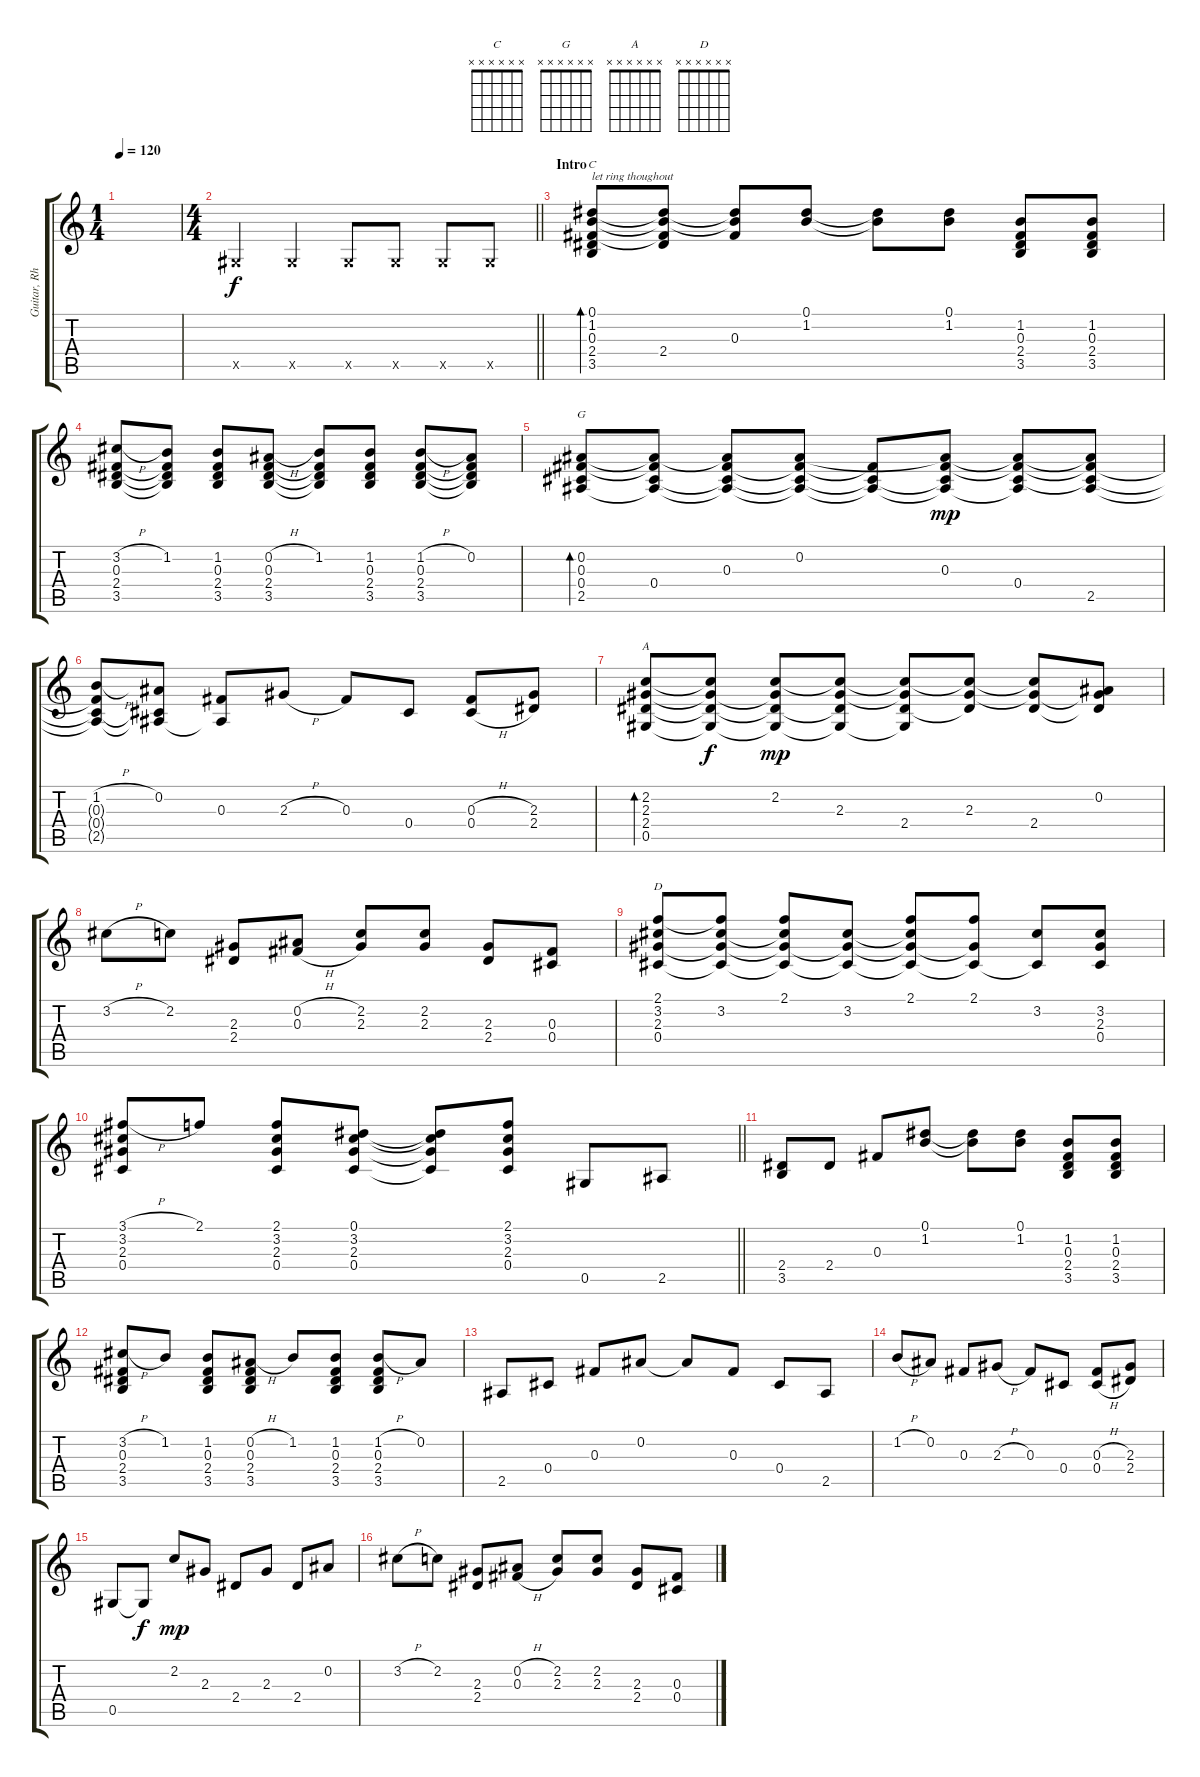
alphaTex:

\track ("Guitar, Rhythm" "Guitar, Rh") {instrument acousticguitarsteel}
\staff {score tabs}
\tuning (Eb4 Bb3 Gb3 Db3 Ab2 Eb2) {hide}
\chord ("C" x x x x x x)
\chord ("G" x x x x x x)
\chord ("A" x x x x x x)
\chord ("D" x x x x x x)
\ts (1 4)
\tempo 120
\clef g2
\ks c
|
\ts (4 4)
\barLineRight lightlight
0.5{x}.4 0.5{x}.4 0.5{x}.8 0.5{x}.8 0.5{x}.8 0.5{x}.8 |
\section ("" "Intro")
(0.1 1.2 0.3 2.4 3.5).8{bd 120 ch "C" txt "let ring thoughout"} (0.1{t} 1.2{t} 0.3{t} 2.4).8 (0.1{t} 1.2{t} 0.3).8 (0.1 1.2).8 (0.1{t} 1.2{t}).8 (0.1 1.2).8 (1.2 0.3 2.4 3.5).8 (1.2 0.3 2.4 3.5).8 |
(3.2{h} 0.3 2.4 3.5).8 (1.2 0.3{t} 2.4{t} 3.5{t}).8 (1.2 0.3 2.4 3.5).8 (0.2{h} 0.3 2.4 3.5).8 (1.2 0.3{t} 2.4{t} 3.5{t}).8 (1.2 0.3 2.4 3.5).8 (1.2{h} 0.3 2.4 3.5).8 (0.2 0.3{t} 2.4{t} 3.5{t}).8 |
(0.2 0.3 0.4 2.5).8{bd 240 ch "G"} (0.2{t} 0.3{t} 0.4 2.5{t}).8 (0.2{t} 0.3 0.4{t} 2.5{t}).8 (0.2 0.3{t} 0.4{t} 2.5{t}).8 (0.3{t} 0.4{t} 2.5{t}).8{dy f} (0.2{t} 0.3 0.4{t} 2.5{t}).8{dy mp} (0.2{t} 0.3{t} 0.4 2.5{t}).8 (0.2{t} 0.3{t} 0.4{t} 2.5).8 |
(1.2{h} 0.3{t} 0.4{t} 2.5{t}).8 (0.2 0.4{t} 2.5{t}).8 (0.3 2.5{t}).8 2.3{h}.8 0.3.8 0.4.8 (0.3{h} 0.4{h}).8 (2.3 2.4).8 |
(2.2 2.3 2.4 0.5).8{bd 240 ch "A"} (2.2{t} 2.3{t} 2.4{t} 0.5{t}).8{dy f} (2.2 2.3{t} 2.4{t} 0.5{t}).8{dy mp} (2.2{t} 2.3 2.4{t} 0.5{t}).8 (2.2{t} 2.3{t} 2.4 0.5{t}).8 (2.2{t} 2.3 2.4{t}).8 (2.2{t} 2.3{t} 2.4).8 (0.2 2.3{t} 2.4{t}).8 |
3.2{h}.8 2.2.8 (2.3 2.4).8 (0.2{h} 0.3{h}).8 (2.2 2.3).8 (2.2 2.3).8 (2.3 2.4).8 (0.3 0.4).8 |
(2.1 3.2 2.3 0.4).8{ch "D"} (2.1{t} 3.2 2.3{t} 0.4{t}).8 (2.1 3.2{t} 2.3{t} 0.4{t}).8 (3.2 2.3{t} 0.4{t}).8 (2.1 3.2{t} 2.3{t} 0.4{t}).8 (2.1 2.3{t} 0.4{t}).8 (3.2 0.4{t}).8 (3.2 2.3 0.4).8 |
\barLineRight lightlight
(3.1{h} 3.2 2.3 0.4).8 2.1.8 (2.1 3.2 2.3 0.4).8 (0.1 3.2 2.3 0.4).8 (0.1{t} 3.2{t} 2.3{t} 0.4{t}).8 (2.1 3.2 2.3 0.4).8 0.5.8 2.5.8 |
(2.4 3.5).8 2.4.8 0.3.8 (0.1 1.2).8 (0.1{t} 1.2{t}).8 (0.1 1.2).8 (1.2 0.3 2.4 3.5).8 (1.2 0.3 2.4 3.5).8 |
(3.2{h} 0.3 2.4 3.5).8 1.2.8 (1.2 0.3 2.4 3.5).8 (0.2{h} 0.3 2.4 3.5).8 1.2.8 (1.2 0.3 2.4 3.5).8 (1.2{h} 0.3 2.4 3.5).8 0.2.8 |
2.5.8 0.4.8 0.3.8 0.2.8 0.2{t}.8 0.3.8 0.4.8 2.5.8 |
1.2{h}.8 0.2.8 0.3.8 2.3{h}.8 0.3.8 0.4.8 (0.3{h} 0.4{h}).8 (2.3 2.4).8 |
0.5.8 0.5{t}.8{dy f} 2.2.8{dy mp} 2.3.8 2.4.8 2.3.8 2.4.8 0.2.8 |
3.2{h}.8 2.2.8 (2.3 2.4).8 (0.2{h} 0.3{h}).8 (2.2 2.3).8 (2.2 2.3).8 (2.3 2.4).8 (0.3 0.4).8
